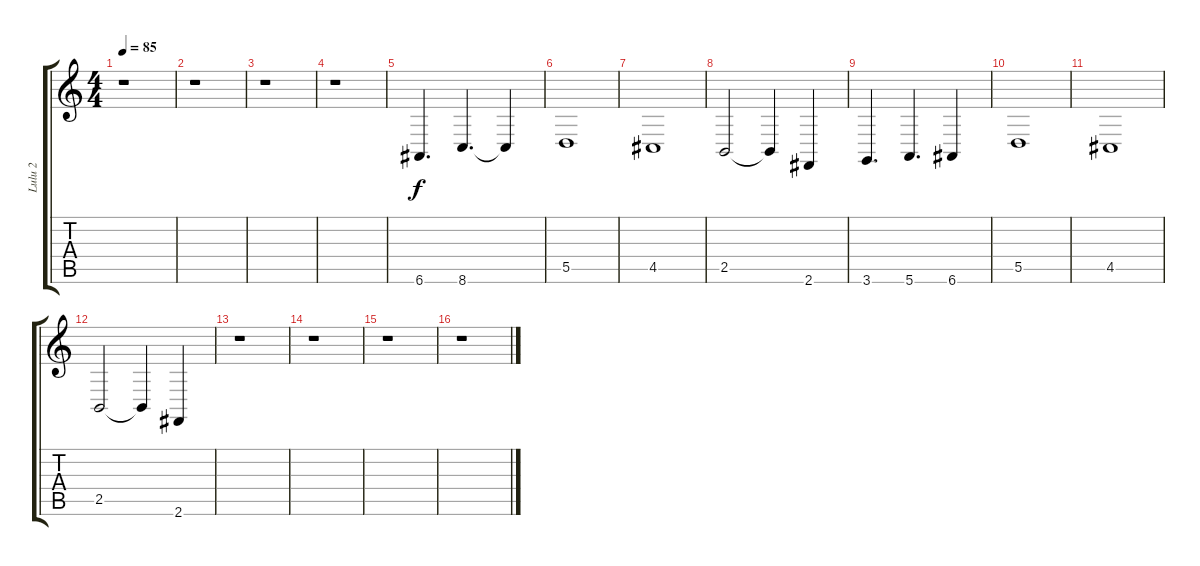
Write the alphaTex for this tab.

\track ("Lulu 2" "Lulu 2") {instrument tremolostrings}
\staff {score tabs}
\tuning (E4 B3 G3 D3 A2 E2) {hide}
\ts (4 4)
\tempo 85
\clef g2
\ks c
r.1{dy mp} |
r.1 |
r.1 |
r.1 |
6.6.4{d dy f volume 7} 8.6.4{d} 8.6{t}.4 |
5.5.1 |
4.5.1 |
2.5.2 2.5{t}.4 2.6.4 |
3.6.4{d} 5.6.4{d} 6.6.4 |
5.5.1 |
4.5.1 |
2.5.2 2.5{t}.4 2.6.4 |
r.1 |
r.1 |
r.1 |
r.1
